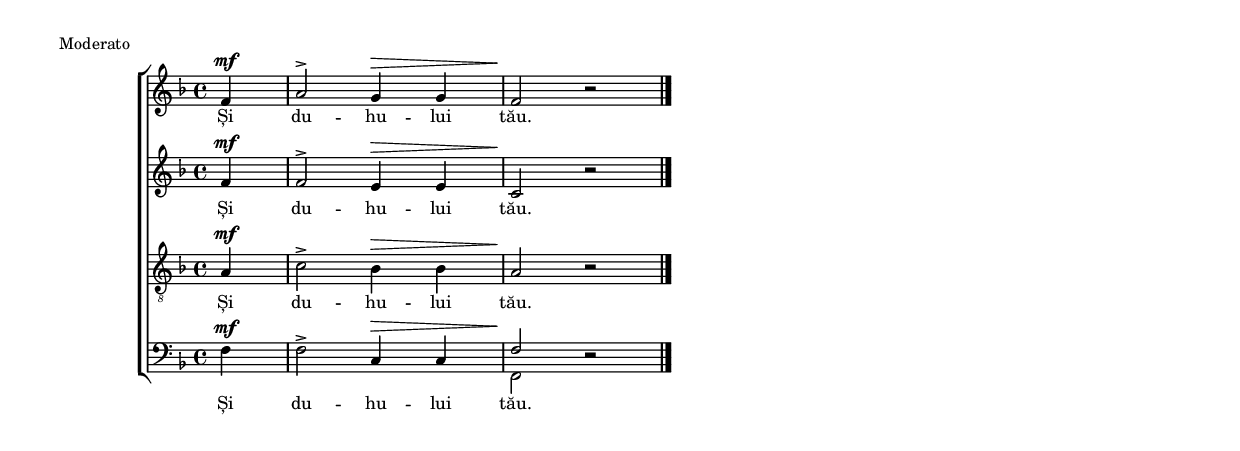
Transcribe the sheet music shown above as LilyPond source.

\version "2.19.80"
\include "defines.ly"
#(define raggedRight #t)
midiTempo = 
  \midi {
    \tempo 4 = 124
    }


\include "preamble.ly"

\header {
  meter = "Moderato"
}

global = {
  \globalPreamble
  \key f \major
}

sopWords = \lyricmode {
  Și du -- hu -- lui tău.
}

altoWords = \sopWords
tenorWords = \sopWords
bassWords = \sopWords

sopMusic = \relative c' {
  \partial 4 f4^\mf
  a2^\accent g4^\> g4
  f2\! r2 \bar "|."
}

altoMusic = \relative c' {
  \partial 4 f4^\mf
  f2^\accent e4^\> e4
  c2\! r2
}

tenorMusic = \relative c' {
  \partial 4 a4^\mf
  c2^\accent bes4^\> bes4
  a2\! r2
}

bassMusic = \relative c' {
  \partial 4 f,4^\mf
  f2^\accent c4^\> c4

  <<
    { \voiceOne f2\! }
    \new Voice = "split" { \voiceTwo f,2 }
  >>
  \oneVoice
  r2
  
}

\include "four-staves.ly"
